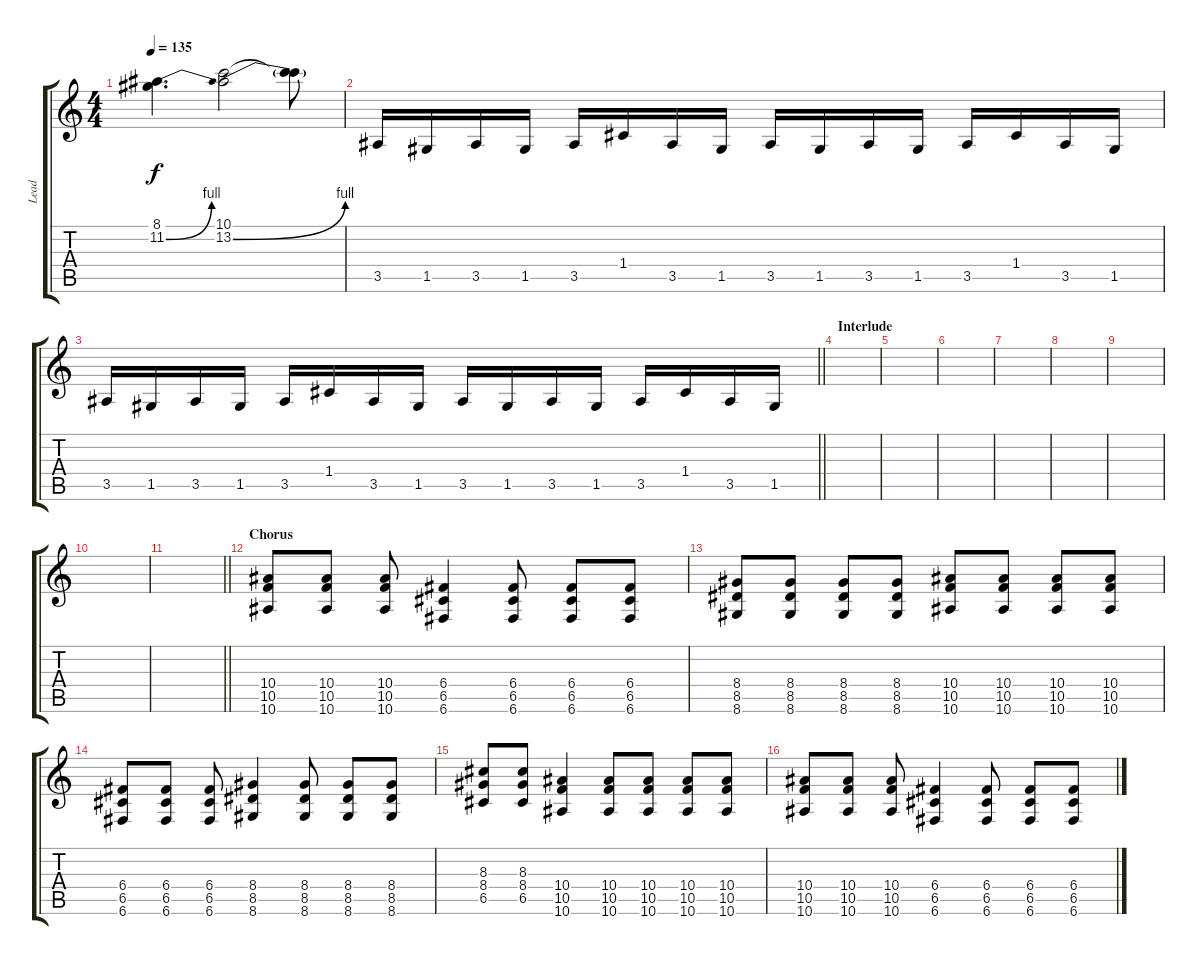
\track ("Lead" "Lead") {instrument distortionguitar}
\staff {score tabs}
\tuning (D4 A3 F3 C3 G2 C2) {hide}
\ts (4 4)
\tempo 135
\clef g2
\ks c
(8.1 11.2{be (bend 0 0 60 4)}).4{d dy f} (10.1 13.2{be (bend 0 0 60 4)}).2 (10.1{t} 13.2{t}).8 |
3.5.16 1.5.16 3.5.16 1.5.16 3.5.16 1.4.16 3.5.16 1.5.16 3.5.16 1.5.16 3.5.16 1.5.16 3.5.16 1.4.16 3.5.16 1.5.16 |
\barLineRight lightlight
3.5.16 1.5.16 3.5.16 1.5.16 3.5.16 1.4.16 3.5.16 1.5.16 3.5.16 1.5.16 3.5.16 1.5.16 3.5.16 1.4.16 3.5.16 1.5.16 |
\section ("" "Interlude")
|
|
|
|
|
|
|
\barLineRight lightlight
|
\section ("" "Chorus")
(10.4 10.5 10.6).8 (10.4 10.5 10.6).8 (10.4 10.5 10.6).8 (6.4 6.5 6.6).4 (6.4 6.5 6.6).8 (6.4 6.5 6.6).8 (6.4 6.5 6.6).8 |
(8.4 8.5 8.6).8 (8.4 8.5 8.6).8 (8.4 8.5 8.6).8 (8.4 8.5 8.6).8 (10.4 10.5 10.6).8 (10.4 10.5 10.6).8 (10.4 10.5 10.6).8 (10.4 10.5 10.6).8 |
(6.4 6.5 6.6).8 (6.4 6.5 6.6).8 (6.4 6.5 6.6).8 (8.4 8.5 8.6).4 (8.4 8.5 8.6).8 (8.4 8.5 8.6).8 (8.4 8.5 8.6).8 |
(8.3 8.4 6.5).8 (8.3 8.4 6.5).8 (10.4 10.5 10.6).4 (10.4 10.5 10.6).8 (10.4 10.5 10.6).8 (10.4 10.5 10.6).8 (10.4 10.5 10.6).8 |
(10.4 10.5 10.6).8 (10.4 10.5 10.6).8 (10.4 10.5 10.6).8 (6.4 6.5 6.6).4 (6.4 6.5 6.6).8 (6.4 6.5 6.6).8 (6.4 6.5 6.6).8
